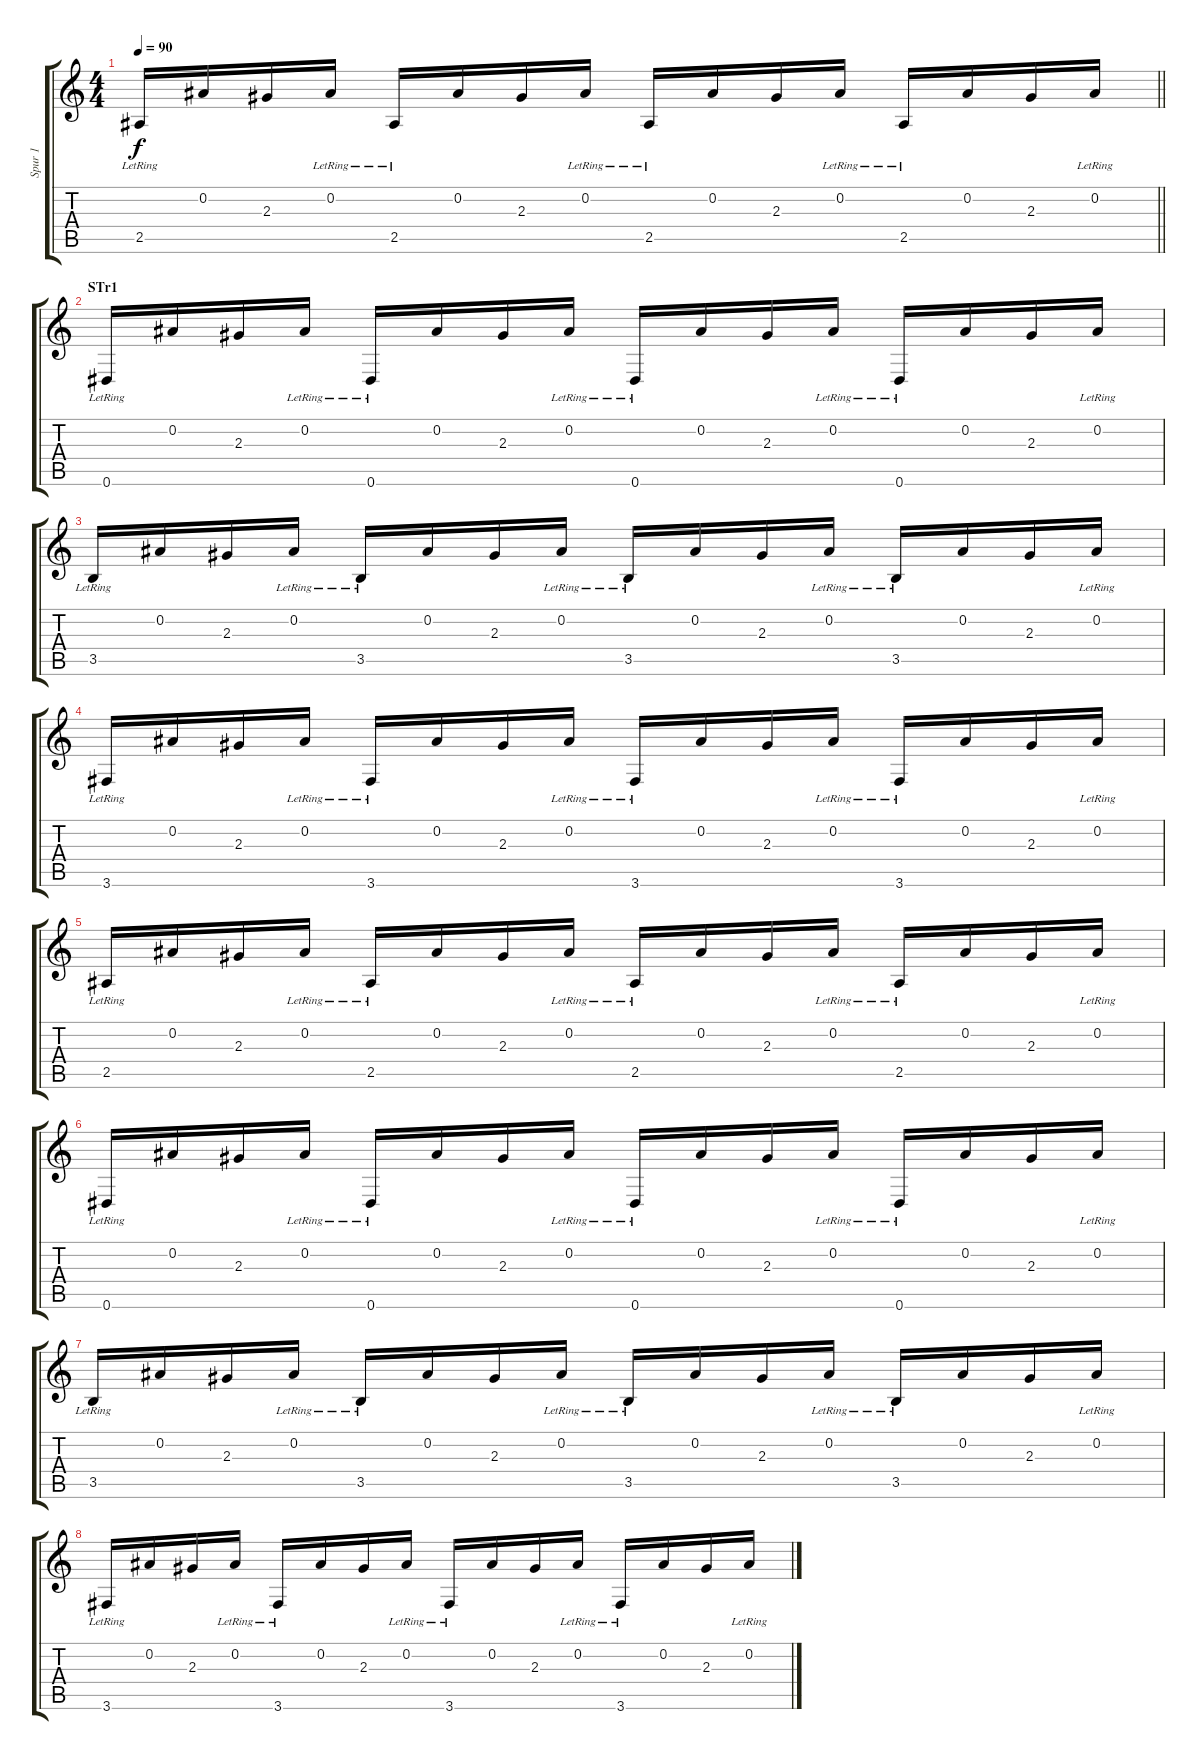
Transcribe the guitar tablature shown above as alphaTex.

\track ("Spur 1" "Spur 1") {instrument acousticguitarnylon}
\staff {score tabs}
\tuning (Eb4 Bb3 Gb3 Db3 Ab2 Eb2) {hide}
\ts (4 4)
\tempo 90
\clef g2
\barLineRight lightlight
\ks c
2.5{lr}.16{dy f} 0.2.16 2.3.16 0.2{lr}.16 2.5{lr}.16 0.2.16 2.3.16 0.2{lr}.16 2.5{lr}.16 0.2.16 2.3.16 0.2{lr}.16 2.5{lr}.16 0.2.16 2.3.16 0.2{lr}.16 |
\section ("" "STr1")
0.6{lr}.16 0.2.16 2.3.16 0.2{lr}.16 0.6{lr}.16 0.2.16 2.3.16 0.2{lr}.16 0.6{lr}.16 0.2.16 2.3.16 0.2{lr}.16 0.6{lr}.16 0.2.16 2.3.16 0.2{lr}.16 |
3.5{lr}.16 0.2.16 2.3.16 0.2{lr}.16 3.5{lr}.16 0.2.16 2.3.16 0.2{lr}.16 3.5{lr}.16 0.2.16 2.3.16 0.2{lr}.16 3.5{lr}.16 0.2.16 2.3.16 0.2{lr}.16 |
3.6{lr}.16 0.2.16 2.3.16 0.2{lr}.16 3.6{lr}.16 0.2.16 2.3.16 0.2{lr}.16 3.6{lr}.16 0.2.16 2.3.16 0.2{lr}.16 3.6{lr}.16 0.2.16 2.3.16 0.2{lr}.16 |
2.5{lr}.16 0.2.16 2.3.16 0.2{lr}.16 2.5{lr}.16 0.2.16 2.3.16 0.2{lr}.16 2.5{lr}.16 0.2.16 2.3.16 0.2{lr}.16 2.5{lr}.16 0.2.16 2.3.16 0.2{lr}.16 |
0.6{lr}.16 0.2.16 2.3.16 0.2{lr}.16 0.6{lr}.16 0.2.16 2.3.16 0.2{lr}.16 0.6{lr}.16 0.2.16 2.3.16 0.2{lr}.16 0.6{lr}.16 0.2.16 2.3.16 0.2{lr}.16 |
3.5{lr}.16 0.2.16 2.3.16 0.2{lr}.16 3.5{lr}.16 0.2.16 2.3.16 0.2{lr}.16 3.5{lr}.16 0.2.16 2.3.16 0.2{lr}.16 3.5{lr}.16 0.2.16 2.3.16 0.2{lr}.16 |
3.6{lr}.16 0.2.16 2.3.16 0.2{lr}.16 3.6{lr}.16 0.2.16 2.3.16 0.2{lr}.16 3.6{lr}.16 0.2.16 2.3.16 0.2{lr}.16 3.6{lr}.16 0.2.16 2.3.16 0.2{lr}.16
